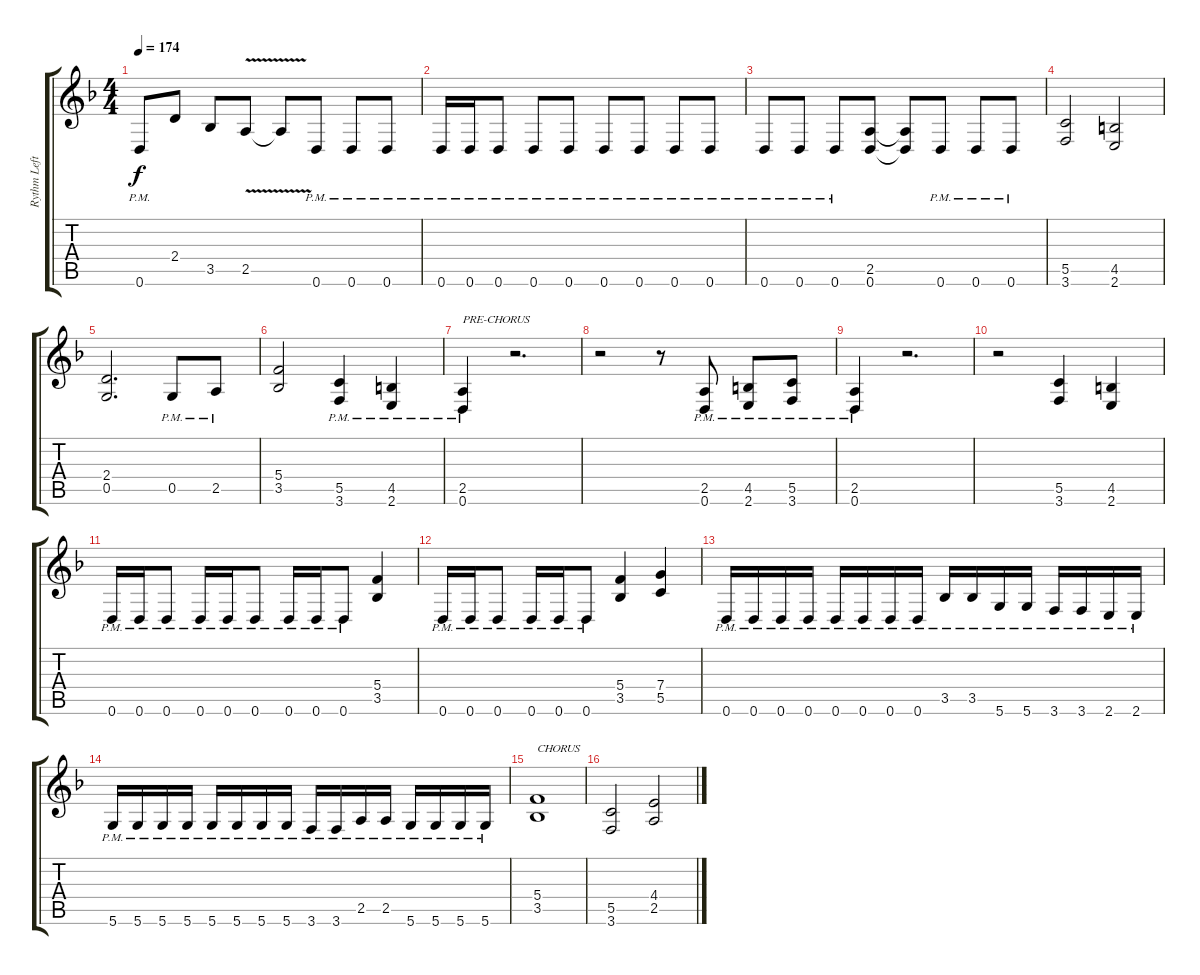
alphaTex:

\track ("Rythm Left Channel" "Rythm Left") {instrument distortionguitar}
\staff {score tabs}
\tuning (D4 A3 F3 C3 G2 D2) {hide}
\ts (4 4)
\tempo 174
\clef g2
\ks dminor
0.6{pm}.8{dy f} 2.4.8 3.5.8 2.5{v}.8 2.5{t}.8 0.6{pm}.8 0.6{pm}.8 0.6{pm}.8 |
0.6{pm}.16 0.6{pm}.16 0.6{pm}.8 0.6{pm}.8 0.6{pm}.8 0.6{pm}.8 0.6{pm}.8 0.6{pm}.8 0.6{pm}.8 |
0.6{pm}.8 0.6{pm}.8 0.6{pm}.8 (2.5 0.6).8 (2.5{t} 0.6{t}).8 0.6{pm}.8 0.6{pm}.8 0.6{pm}.8 |
(5.5 3.6).2 (4.5 2.6).2 |
(2.4 0.5).2{d} 0.5{pm}.8 2.5{pm}.8 |
(5.4 3.5).2 (5.5{pm} 3.6{pm}).4 (4.5{pm} 2.6{pm}).4 |
(2.5{pm} 0.6{pm}).4{txt "PRE-CHORUS"} r.2{d} |
r.2 r.8 (2.5{pm} 0.6{pm}).8 (4.5{pm} 2.6{pm}).8 (5.5{pm} 3.6{pm}).8 |
(2.5{pm} 0.6{pm}).4 r.2{d} |
r.2 (5.5 3.6).4 (4.5 2.6).4 |
0.6{pm}.16 0.6{pm}.16 0.6{pm}.8 0.6{pm}.16 0.6{pm}.16 0.6{pm}.8 0.6{pm}.16 0.6{pm}.16 0.6{pm}.8 (5.4 3.5).4 |
0.6{pm}.16 0.6{pm}.16 0.6{pm}.8 0.6{pm}.16 0.6{pm}.16 0.6{pm}.8 (5.4 3.5).4 (7.4 5.5).4 |
0.6{pm}.16 0.6{pm}.16 0.6{pm}.16 0.6{pm}.16 0.6{pm}.16 0.6{pm}.16 0.6{pm}.16 0.6{pm}.16 3.5{pm}.16 3.5{pm}.16 5.6{pm}.16 5.6{pm}.16 3.6{pm}.16 3.6{pm}.16 2.6{pm}.16 2.6{pm}.16 |
5.6{pm}.16 5.6{pm}.16 5.6{pm}.16 5.6{pm}.16 5.6{pm}.16 5.6{pm}.16 5.6{pm}.16 5.6{pm}.16 3.6{pm}.16 3.6{pm}.16 2.5{pm}.16 2.5{pm}.16 5.6{pm}.16 5.6{pm}.16 5.6{pm}.16 5.6{pm}.16 |
(5.4 3.5).1{txt "CHORUS"} |
(5.5 3.6).2 (4.4 2.5).2
